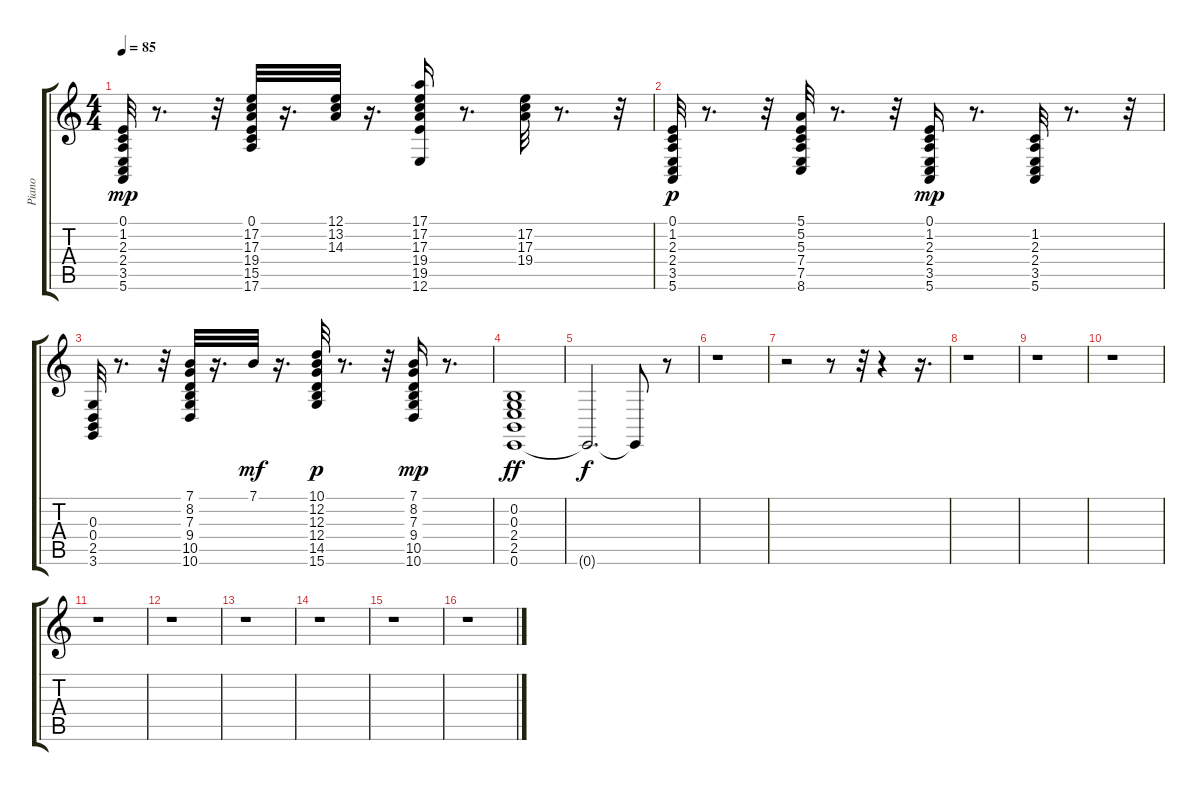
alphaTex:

\track ("Piano" "Piano") {instrument electricgrandpiano}
\staff {score tabs}
\tuning (E4 B3 G3 D3 A2 E2) {hide}
\ts (4 4)
\tempo 85
\clef g2
\ks c
(0.1 1.2 2.3 2.4 3.5 5.6).32{dy mp} r.8{d} r.32 (0.1 17.2 17.3 19.4 15.5 17.6).32 r.16{d} (12.1 13.2 14.3).32 r.16{d} (17.1 17.2 17.3 19.4 19.5 12.6).16 r.8{d} (17.2 17.3 19.4).32 r.8{d} r.32 |
(0.1 1.2 2.3 2.4 3.5 5.6).32{dy p} r.8{d} r.32 (5.1 5.2 5.3 7.4 7.5 8.6).32 r.8{d} r.32 (0.1 1.2 2.3 2.4 3.5 5.6).16{dy mp} r.8{d} (1.2 2.3 2.4 3.5 5.6).32 r.8{d} r.32 |
(0.3 0.4 2.5 3.6).32 r.8{d} r.32 (7.1 8.2 7.3 9.4 10.5 10.6).32 r.16{d} 7.1.32{dy mf} r.16{d} (10.1 12.2 12.3 12.4 14.5 15.6).32{dy p} r.8{d} r.32 (7.1 8.2 7.3 9.4 10.5 10.6).16{dy mp} r.8{d} |
(0.2 0.3 2.4 2.5 0.6).1{dy ff} |
0.6{t}.2{d dy f} 0.6{t}.8 r.8 |
r.1 |
r.2 r.8 r.32 r.4 r.16{d} |
r.1 |
r.1 |
r.1 |
r.1 |
r.1 |
r.1 |
r.1 |
r.1 |
r.1
